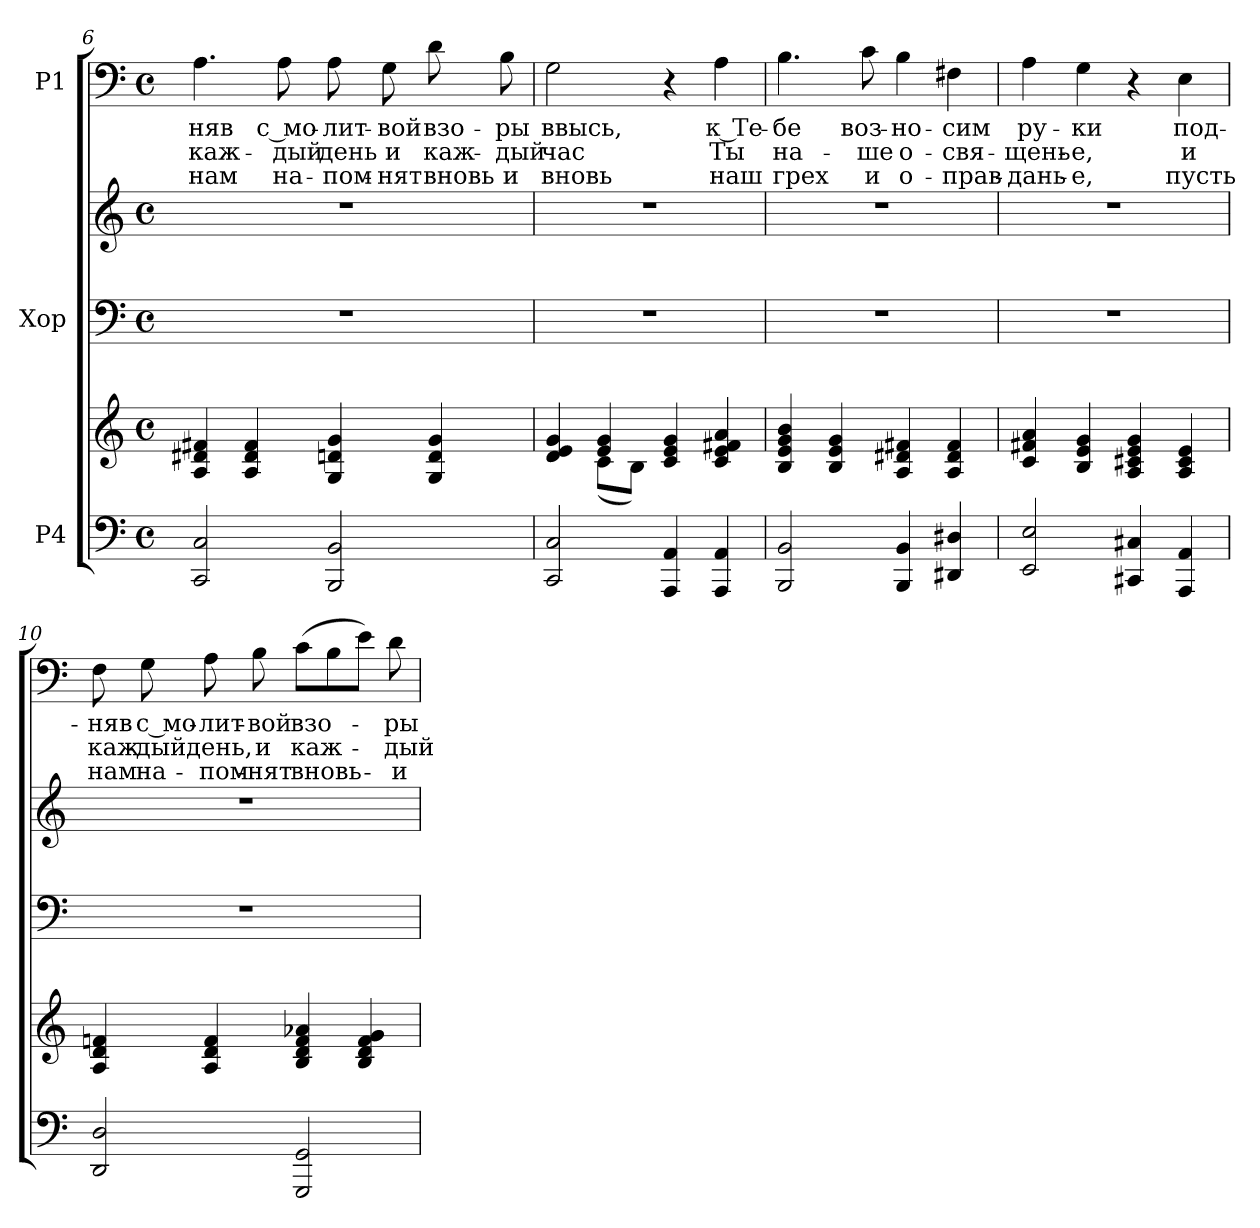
**kern	**kern	**kern	**kern	**kern	**text	**text	**text
*part3	*part3	*part2	*part2	*part1	*part1	*part1	*part1
*staff5	*staff4	*staff3	*staff2	*staff1	*staff1	*staff1	*staff1
*I"P4	*	*I"Хор	*	*I"P1	*	*	*
*clefF4	*clefG2	*clefF4	*clefG2	*clefF4	*	*	*
*k[]	*k[]	*k[]	*k[]	*k[]	*	*	*
*a:	*a:	*a:	*a:	*a:	*	*	*
*M4/4	*M4/4	*M4/4	*M4/4	*M4/4	*	*	*
*met(c)	*met(c)	*met(c)	*met(c)	*met(c)	*	*	*
=6	=6	=6	=6	=6	=6	=6	=6
!	!	!	!	!	!LO:LY:b:color=#000000	!LO:LY:b:color=#000000	!LO:LY:b:color=#000000
2CCi/ 2Ci	4Ai/ 4d#Xi 4f#Xi	1r	1r	4.Ai\	-няв	каж-	нам
.	4Ai/ 4d#i 4f#i	.	.	.	.	.	.
!	!	!	!	!	!LO:LY:b:color=#000000	!LO:LY:b:color=#000000	!LO:LY:b:color=#000000
.	.	.	.	8Ai\	с мо-	-дый	на-
!	!	!	!	!	!LO:LY:b:color=#000000	!LO:LY:b:color=#000000	!LO:LY:b:color=#000000
2BBBi/ 2BBi	4Gi/ 4dni 4gi	.	.	8Ai\	-лит-	день	-пом-
!	!	!	!	!	!LO:LY:b:color=#000000	!LO:LY:b:color=#000000	!LO:LY:b:color=#000000
.	.	.	.	8Gi\	-вой	и	-нят
!	!	!	!	!	!LO:LY:b:color=#000000	!LO:LY:b:color=#000000	!LO:LY:b:color=#000000
.	4Gi/ 4di 4gi	.	.	8di\	взо-	каж-	вновь
!	!	!	!	!	!LO:LY:b:color=#000000	!LO:LY:b:color=#000000	!LO:LY:b:color=#000000
.	.	.	.	8Bi\	-ры	-дый	и
=7	=7	=7	=7	=7	=7	=7	=7
*	*^	*	*	*	*	*	*
!	!	!	!	!	!	!LO:LY:b:color=#000000	!LO:LY:b:color=#000000	!LO:LY:b:color=#000000
2CCi/ 2Ci	4di/ 4ei 4gi	4ryy	1r	1r	2Gi\	ввысь,	час	вновь
.	4ei/ 4gi	(8ci\L	.	.	.	.	.	.
.	.	8Bi\J)	.	.	.	.	.	.
4AAAi/ 4AAi	4ci/ 4ei 4gi	2ryy	.	.	4r	.	.	.
!	!	!	!	!	!	!LO:LY:b:color=#000000	!LO:LY:b:color=#000000	!LO:LY:b:color=#000000
4AAAi/ 4AAi	4ci/ 4ei 4f#Xi 4ai	.	.	.	4Ai\	к Те-	Ты	наш
*	*v	*v	*	*	*	*	*	*
=8	=8	=8	=8	=8	=8	=8	=8
!	!	!	!	!	!LO:LY:b:color=#000000	!LO:LY:b:color=#000000	!LO:LY:b:color=#000000
2BBBi/ 2BBi	4Bi/ 4ei 4gi 4bi	1r	1r	4.Bi\	-бе	на-	грех
.	4Bi/ 4ei 4gi	.	.	.	.	.	.
!	!	!	!	!	!LO:LY:b:color=#000000	!LO:LY:b:color=#000000	!LO:LY:b:color=#000000
.	.	.	.	8ci\	воз-	-ше	и
!	!	!	!	!	!LO:LY:b:color=#000000	!LO:LY:b:color=#000000	!LO:LY:b:color=#000000
4BBBi/ 4BBi	4Ai/ 4d#Xi 4f#Xi	.	.	4Bi\	-но-	о-	о-
!	!	!	!	!	!LO:LY:b:color=#000000	!LO:LY:b:color=#000000	!LO:LY:b:color=#000000
4DD#Xi/ 4D#Xi	4Ai/ 4d#i 4f#i	.	.	4F#Xi\	-сим	-свя-	-прав-
=9	=9	=9	=9	=9	=9	=9	=9
!	!	!	!	!	!LO:LY:b:color=#000000	!LO:LY:b:color=#000000	!LO:LY:b:color=#000000
2EEi/ 2Ei	4ci/ 4f#Xi 4ai	1r	1r	4Ai\	ру-	-щень-	-дань-
!	!	!	!	!	!LO:LY:b:color=#000000	!LO:LY:b:color=#000000	!LO:LY:b:color=#000000
.	4Bi/ 4ei 4gi	.	.	4Gi\	-ки	-е,	-е,
4CC#Xi/ 4C#Xi	4Ai/ 4c#Xi 4ei 4gi	.	.	4r	.	.	.
!	!	!	!	!	!LO:LY:b:color=#000000	!LO:LY:b:color=#000000	!LO:LY:b:color=#000000
4AAAi/ 4AAi	4Ai/ 4c#i 4ei	.	.	4Ei\	под-	и	пусть
!!LO:LB:g=z
=10	=10	=10	=10	=10	=10	=10	=10
!	!	!	!	!	!LO:LY:b:color=#000000	!LO:LY:b:color=#000000	!LO:LY:b:color=#000000
2DDi/ 2Di	4Ai/ 4di 4fni	1r	1r	8Fi\	-няв	каж-	нам
!	!	!	!	!	!LO:LY:b:color=#000000	!LO:LY:b:color=#000000	!LO:LY:b:color=#000000
.	.	.	.	8Gi\	с мо-	-дый	на-
!	!	!	!	!	!LO:LY:b:color=#000000	!LO:LY:b:color=#000000	!LO:LY:b:color=#000000
.	4Ai/ 4di 4fi	.	.	8Ai\	-лит-	день,	-пом-
!	!	!	!	!	!LO:LY:b:color=#000000	!LO:LY:b:color=#000000	!LO:LY:b:color=#000000
.	.	.	.	8Bi\	-вой	и	-нят
!	!	!	!	!	!LO:LY:b:color=#000000	!LO:LY:b:color=#000000	!LO:LY:b:color=#000000
2GGGi/ 2GGi	4Bi/ 4di 4fi 4a-Xi	.	.	(8ci\L	взо-	каж-	вновь-
.	.	.	.	8Bi\	.	.	.
.	4Bi/ 4di 4fi 4gi	.	.	8ei\J)	.	.	.
!	!	!	!	!	!LO:LY:b:color=#000000	!LO:LY:b:color=#000000	!LO:LY:b:color=#000000
.	.	.	.	8di\	-ры	-дый	-и
=	=	=	=	=	=	=	=
*-	*-	*-	*-	*-	*-	*-	*-
